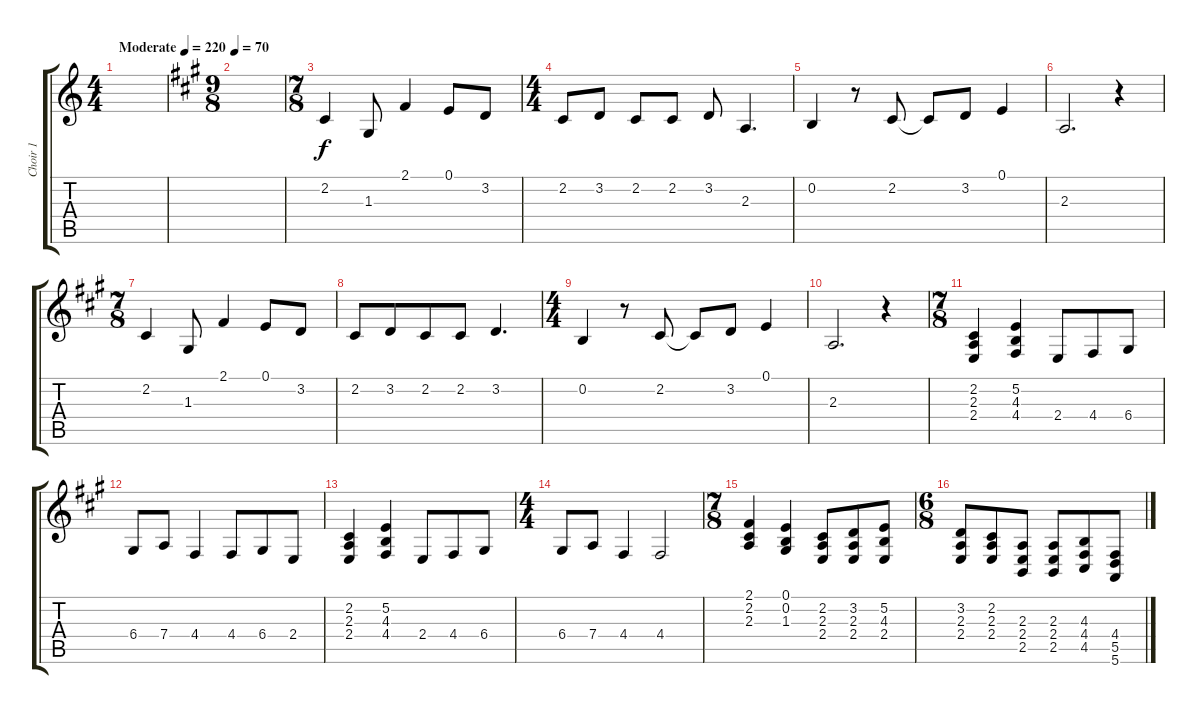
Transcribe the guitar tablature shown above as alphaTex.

\track ("Choir 1" "Choir 1") {instrument choiraahs}
\staff {score tabs}
\tuning (E4 B3 G3 D3 A2 E2) {hide}
\ts (4 4)
\tempo (220 "Moderate")
\clef g2
\ks c
|
\ts (9 8)
\tempo 70
\ks a
|
\ts (7 8)
2.2.4 1.3.8 2.1.4 0.1.8 3.2.8 |
\ts (4 4)
2.2.8 3.2.8 2.2.8 2.2.8 3.2.8 2.3.4{d} |
0.2.4 r.8 2.2.8 2.2{t}.8 3.2.8 0.1.4 |
2.3.2{d} r.4 |
\ts (7 8)
2.2.4 1.3.8 2.1.4 0.1.8 3.2.8 |
2.2.8 3.2.8 2.2.8 2.2.8 3.2.4{d} |
\ts (4 4)
0.2.4 r.8 2.2.8 2.2{t}.8 3.2.8 0.1.4 |
2.3.2{d} r.4 |
\ts (7 8)
(2.2 2.3 2.4).4 (5.2 4.3 4.4).4 2.4.8 4.4.8 6.4.8 |
6.4.8 7.4.8 4.4.4 4.4.8 6.4.8 2.4.8 |
(2.2 2.3 2.4).4 (5.2 4.3 4.4).4 2.4.8 4.4.8 6.4.8 |
\ts (4 4)
6.4.8 7.4.8 4.4.4 4.4.2 |
\ts (7 8)
(2.1 2.2 2.3).4 (0.1 0.2 1.3).4 (2.2 2.3 2.4).8 (3.2 2.3 2.4).8 (5.2 4.3 2.4).8 |
\ts (6 8)
(3.2 2.3 2.4).8 (2.2 2.3 2.4).8 (2.3 2.4 2.5).8 (2.3 2.4 2.5).8 (4.3 4.4 4.5).8 (4.4 5.5 5.6).8
